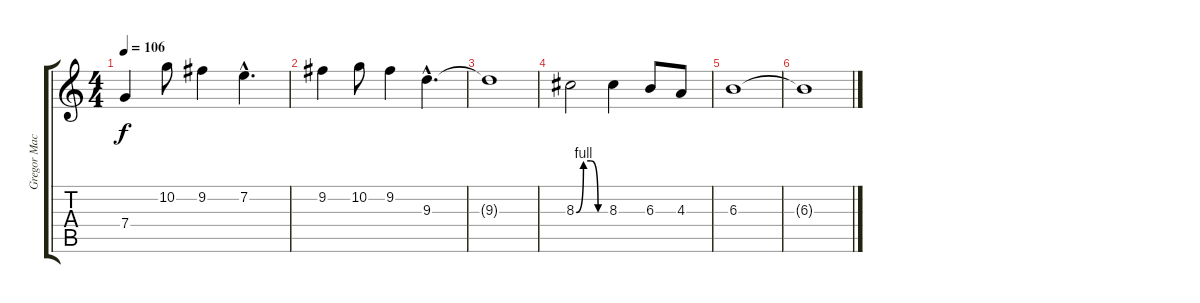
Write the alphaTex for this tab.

\track ("Gregor Mackintosh" "Gregor Mac") {instrument distortionguitar}
\staff {score tabs}
\tuning (D4 A3 F3 C3 G2 D2) {hide}
\ts (4 4)
\tempo 106
\clef g2
\ks c
7.4.4{dy f} 10.2.8 9.2.4 7.2{hac}.4{d} |
9.2.4 10.2.8 9.2.4 9.3{hac}.4{d} |
9.3{t}.1 |
8.3{be (custom 0 0 15 4 30 4 45 0 60 0)}.2 8.3.4 6.3.8 4.3.8 |
6.3.1 |
6.3{t}.1
